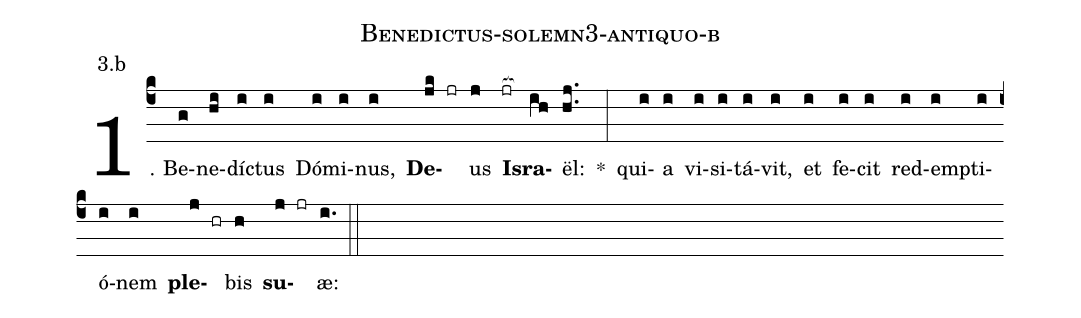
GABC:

name: Benedictus-solemn3-antiquo-b;
annotation: 3.b;
%%
(c4)1. Be(g)ne(hi)díc(i)tus(i) Dó(i)mi(i)nus,(i) <b>De</b>(jk jr)us(j) <b>Is</b>(jr[ocb:1{])<b>ra</b>(ih[ocb:0}])ël:(hj..) *(:) qui(i)a(i) vi(i)si(i)tá(i)vit,(i) et(i) fe(i)cit(i) red(i)emp(i)ti(i)ó(i)nem(i) <b>ple</b>(j hr)bis(h) <b>su</b>(j jr)æ:(i.) (::)
